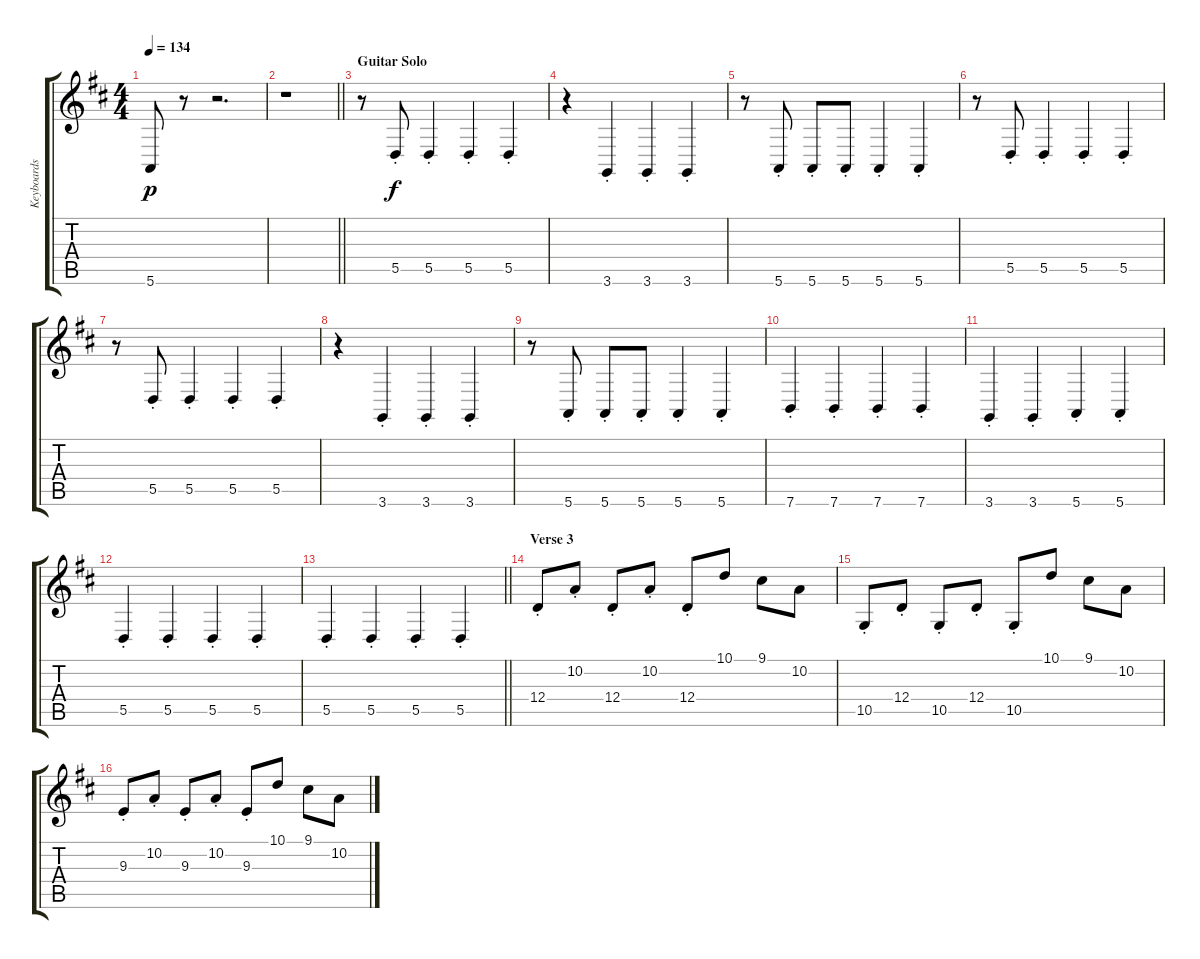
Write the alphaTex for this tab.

\track ("Keyboards 3" "Keyboards ") {instrument lead8bassandlead}
\staff {score tabs}
\tuning (E4 B3 G3 D3 A2 E2) {hide}
\ts (4 4)
\tempo 134
\clef g2
\ks d
5.6.8{dy p} r.8 r.2{d} |
\barLineRight lightlight
r.1 |
\section ("" "Guitar Solo")
r.8 5.5{st}.8{dy f} 5.5{st}.4 5.5{st}.4 5.5{st}.4 |
r.4 3.6{st}.4 3.6{st}.4 3.6{st}.4 |
r.8 5.6{st}.8 5.6{st}.8 5.6{st}.8 5.6{st}.4 5.6{st}.4 |
r.8 5.5{st}.8 5.5{st}.4 5.5{st}.4 5.5{st}.4 |
r.8 5.5{st}.8 5.5{st}.4 5.5{st}.4 5.5{st}.4 |
r.4 3.6{st}.4 3.6{st}.4 3.6{st}.4 |
r.8 5.6{st}.8 5.6{st}.8 5.6{st}.8 5.6{st}.4 5.6{st}.4 |
7.6{st}.4 7.6{st}.4 7.6{st}.4 7.6{st}.4 |
3.6{st}.4 3.6{st}.4 5.6{st}.4 5.6{st}.4 |
5.5{st}.4 5.5{st}.4 5.5{st}.4 5.5{st}.4 |
\barLineRight lightlight
5.5{st}.4 5.5{st}.4 5.5{st}.4 5.5{st}.4 |
\section ("" "Verse 3")
12.4{st}.8{instrument stringensemble1} 10.2{st}.8 12.4{st}.8 10.2{st}.8 12.4{st}.8 10.1.8 9.1.8 10.2.8 |
10.5{st}.8 12.4{st}.8 10.5{st}.8 12.4{st}.8 10.5{st}.8 10.1.8 9.1.8 10.2.8 |
9.3{st}.8 10.2{st}.8 9.3{st}.8 10.2{st}.8 9.3{st}.8 10.1.8 9.1.8 10.2.8
